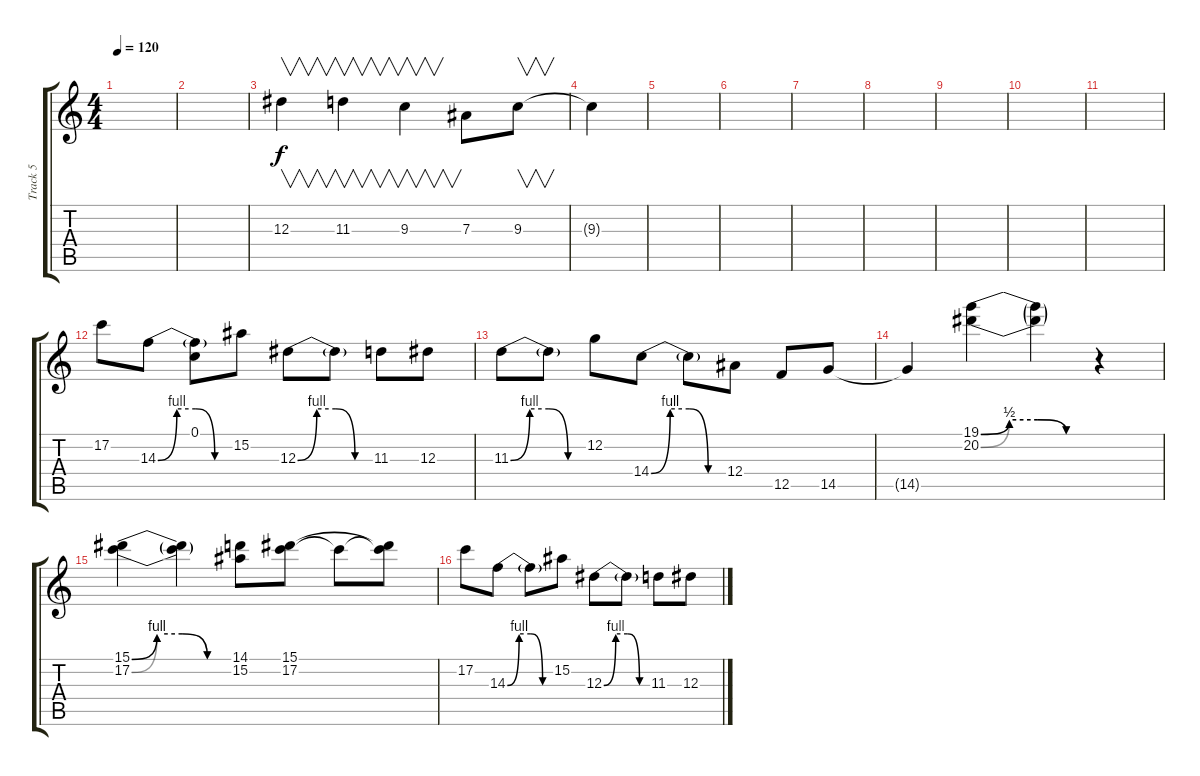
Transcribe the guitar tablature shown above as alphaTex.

\track ("Track 5" "Track 5") {instrument distortionguitar}
\staff {score tabs}
\tuning (C4 G3 Eb3 Bb2 F2 C2) {hide}
\ts (4 4)
\tempo 120
\clef g2
\ks c
|
|
12.3.4{v} 11.3.4{v} 9.3.4{v} 7.3.8 9.3.8{v} |
9.3{t}.4 |
|
|
|
|
|
|
|
17.2.8 14.3{be (custom 0 0 15 4 30 4 45 0 60 0)}.8 (0.1 14.3{t}).8 15.2.8 12.3{be (custom 0 0 15 4 30 4 45 0 60 0)}.8 12.3{t}.8 11.3.8 12.3.8 |
11.3{be (custom 0 0 15 4 30 4 45 0 60 0)}.8 11.3{t}.8 12.2.8 14.4{be (custom 0 0 15 4 30 4 45 0 60 0)}.8 14.4{t}.8 12.4.8 12.5.8 14.5.8 |
14.5{t}.4 (19.1{be (custom 0 0 15 2 30 2 45 0 60 0)} 20.2{be (custom 0 0 15 2 30 2 45 0 60 0)}).4 (19.1{t} 20.2{t}).4 r.4 |
(15.1{be (custom 0 0 15 4 30 4 45 0 60 0)} 17.2{be (custom 0 0 15 4 30 4 45 0 60 0)}).4 (15.1{t} 17.2{t}).4 (14.1 15.2).8 (15.1 17.2).8 17.2{t}.8 (15.1{t} 17.2{t}).8 |
17.2.8 14.3{be (custom 0 0 15 4 30 4 45 0 60 0)}.8 14.3{t}.8 15.2.8 12.3{be (custom 0 0 15 4 30 4 45 0 60 0)}.8 12.3{t}.8 11.3.8 12.3.8
